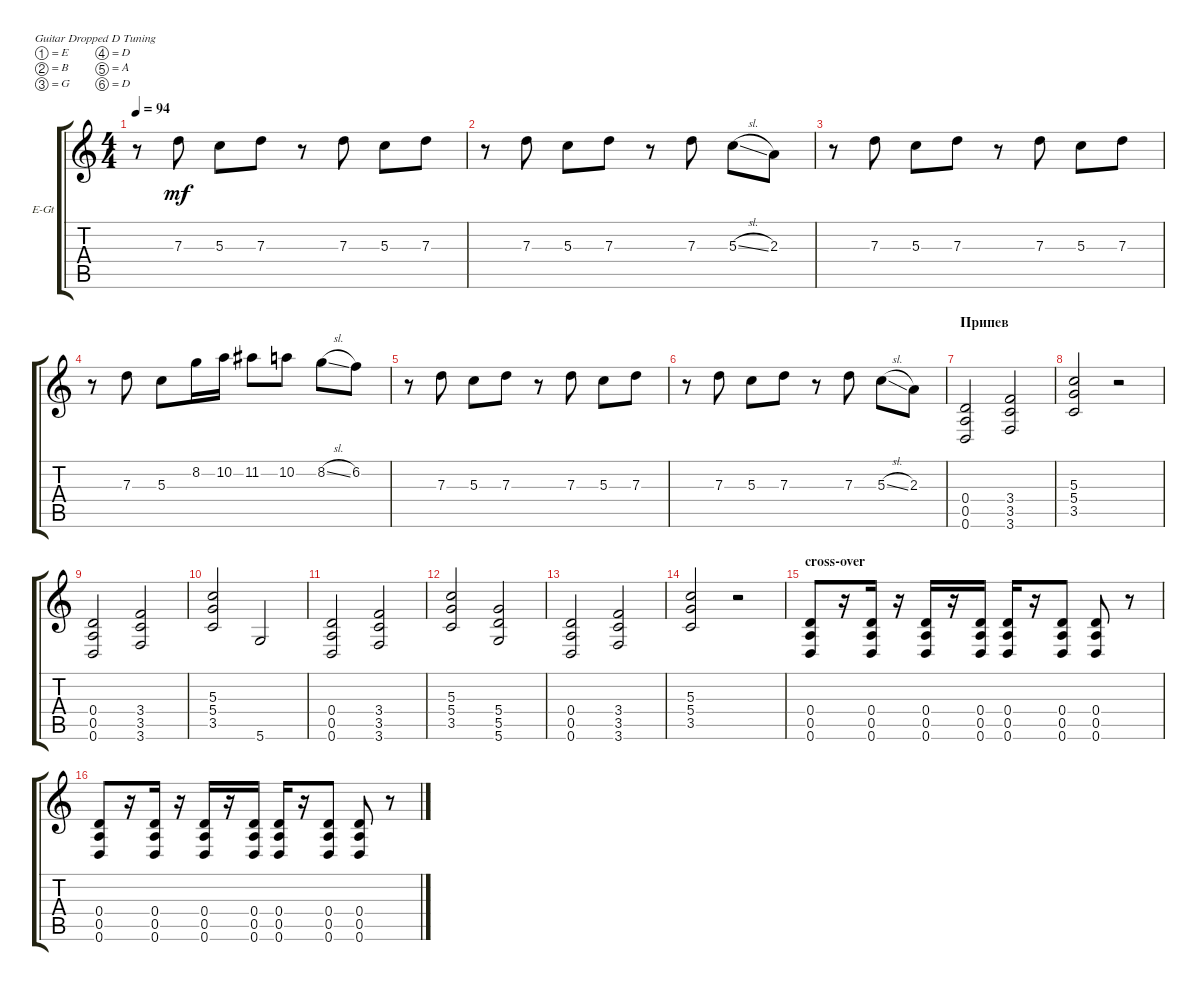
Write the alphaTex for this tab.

\defaultSystemsLayout 4
\bracketExtendMode groupsimilarinstruments
\firstSystemTrackNameOrientation horizontal
\otherSystemsTrackNameOrientation horizontal
\track ("Electric Guitar" "E-Gt") {instrument distortionguitar}
\staff {score tabs}
\tuning (E4 B3 G3 D3 A2 D2)
\ts (4 4)
\tempo 94
\clef g2
\ks c
r.8{dy mf} 7.3.8 5.3.8 7.3.8 r.8 7.3.8 5.3.8 7.3.8 |
r.8 7.3.8 5.3.8 7.3.8 r.8 7.3.8 5.3{sl}.8 2.3.8 |
r.8 7.3.8 5.3.8 7.3.8 r.8 7.3.8 5.3.8 7.3.8 |
r.8 7.3.8 5.3.8 8.2.16 10.2.16 11.2.8 10.2.8 8.2{sl}.8 6.2.8 |
r.8 7.3.8 5.3.8 7.3.8 r.8 7.3.8 5.3.8 7.3.8 |
r.8 7.3.8 5.3.8 7.3.8 r.8 7.3.8 5.3{sl}.8 2.3.8 |
\section ("" "Припев")
(0.6 0.5 0.4).2 (3.6 3.5 3.4).2 |
(3.5 5.4 5.3).2 r.2 |
(0.6 0.5 0.4).2 (3.6 3.5 3.4).2 |
(3.5 5.4 5.3).2 5.6.2 |
(0.6 0.5 0.4).2 (3.6 3.5 3.4).2 |
(3.5 5.4 5.3).2 (5.6 5.5 5.4).2 |
(0.6 0.5 0.4).2 (3.6 3.5 3.4).2 |
(3.5 5.4 5.3).2 r.2 |
\section ("" "cross-over")
(0.6 0.5 0.4).8 r.16 (0.6 0.5 0.4).16 r.16 (0.6 0.5 0.4).16 r.16 (0.6 0.5 0.4).16 (0.5 0.6 0.4).16 r.16 (0.6 0.5 0.4).8 (0.6 0.5 0.4).8 r.8 |
(0.6 0.5 0.4).8 r.16 (0.6 0.5 0.4).16 r.16 (0.6 0.5 0.4).16 r.16 (0.6 0.5 0.4).16 (0.5 0.6 0.4).16 r.16 (0.6 0.5 0.4).8 (0.6 0.5 0.4).8 r.8
